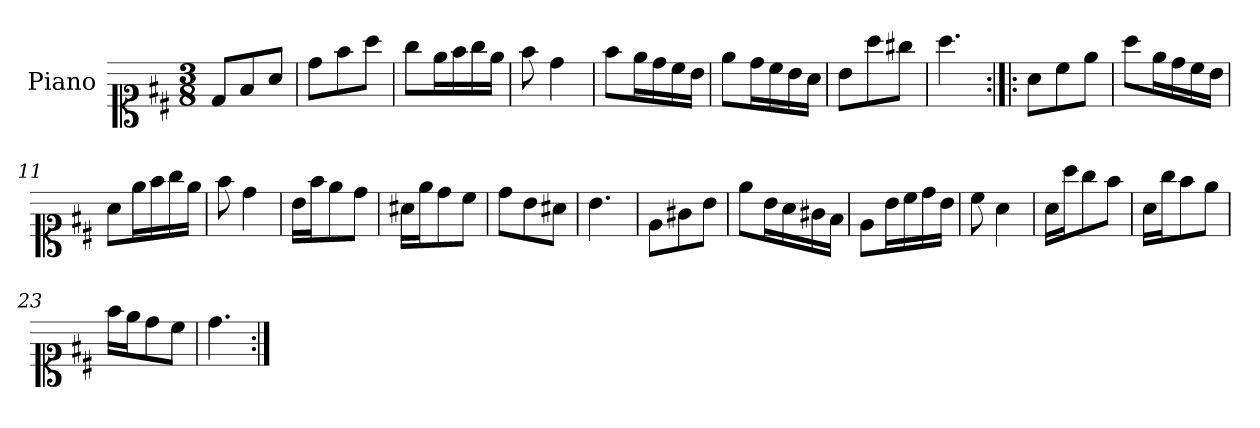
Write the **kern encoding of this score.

**kern
*part1
*staff1
*I"Piano
*I'Pno.
*clefC1
*k[f#c#]
*M3/8
=1
8d/L
8f#/
8a/J
=2
8dd\L
8ff#\
8aa\J
=3
8gg\L
16ee\L
16ff#\
16gg\
16ee\JJ
=4
8ff#\
4dd\
=5
8ff#\L
16ee\L
16dd\
16cc#\
16b\JJ
=6
8ee\L
16dd\L
16cc#\
16b\
16a\JJ
=7
8b\L
8aa\
8gg#X\J
=8
4.aa\
=9:|!|:
8a\L
8cc#\
8ee\J
=10
8aa\L
16ee\L
16dd\
16cc#\
16b\JJ
=11
8a\L
16ee\L
16ff#\
16gg\
16ee\JJ
=12
8ff#\
4dd\
=13
16b\LL
16ff#\J
8ee\
8dd\J
=14
16a#X\LL
16ee\J
8dd\
8cc#\J
=15
8dd\L
8b\
8a#X\J
=16
4.b\
=17
8e\L
8g#X\
8b\J
=18
8ee\L
16b\L
16a\
16g#X\
16f#\JJ
=19
8e\L
16b\L
16cc#\
16dd\
16b\JJ
=20
8cc#\
4a\
=21
16a\LL
16aa\J
8gg\
8ff#\J
=22
16a\LL
16gg\J
8ff#\
8ee\J
=23
16ff#\LL
16ee\J
8dd\
8cc#\J
=24
4.dd\
=:|!
*-
